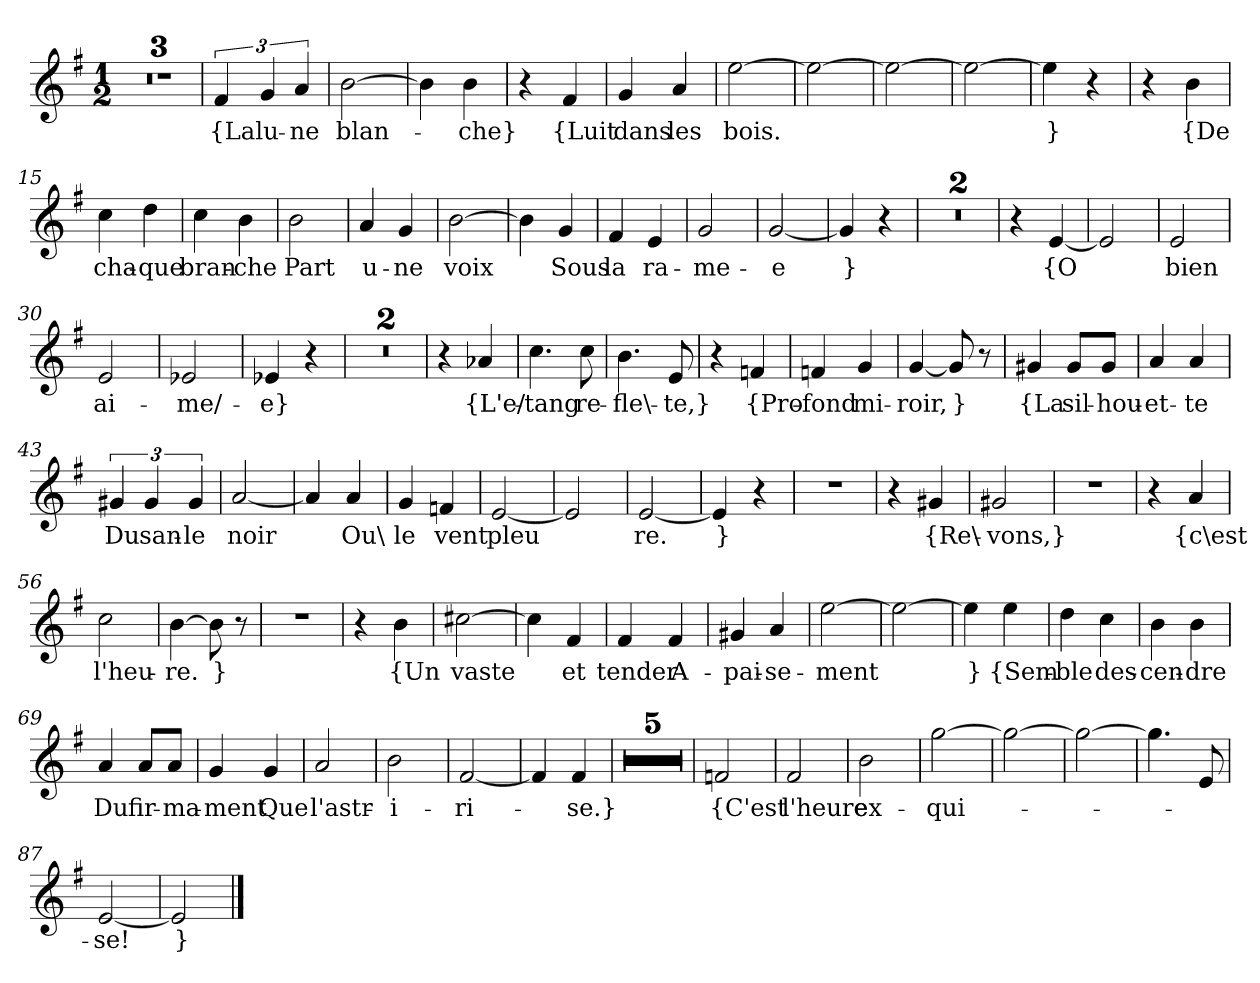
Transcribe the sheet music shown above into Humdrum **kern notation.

**kern	**text
*part1	*part1
*staff1	*staff1
*clefG2	*
*k[f#]	*
*M1/2	*
=1	=1
2r	.
=2	=2
2r	.
=3	=3
2r	.
=4	=4
6f#	{La
6g	lu-
6a	-ne
=5	=5
[2b	blan-
=6	=6
4b]	.
4b	-che}
=7	=7
4r	.
4f#	{Luit
=8	=8
4g	dans
4a	les
=9	=9
[2ee	bois.
=10	=10
2ee_	.
=11	=11
2ee_	.
=12	=12
2ee_	.
=13	=13
4ee]	}
4r	.
=14	=14
4r	.
4b	{De
=15	=15
4cc	cha-
4dd	-que
=16	=16
4cc	bran-
4b	-che
=17	=17
2b	Part
=18	=18
4a	u-
4g	-ne
=19	=19
[2b	voix
=20	=20
4b]	.
4g	Sous
=21	=21
4f#	la
4e	ra-
=22	=22
2g	me-
=23	=23
[2g	-e
=24	=24
4g]	}
4r	.
=25	=25
2r	.
=26	=26
2r	.
=27	=27
4r	.
[4e	{O
=28	=28
2e]	.
=29	=29
2e	bien
=30	=30
2e	ai-
=31	=31
2e-X	-me/-
=32	=32
4e-X	-e}
4r	.
=33	=33
2r	.
=34	=34
2r	.
=35	=35
4r	.
4a-X	{L'e/-
=36	=36
4.cc	-tang
8cc	re-
=37	=37
4.b	-fle\-
8e	-te,}
=38	=38
4r	.
4fn	{Pro-
=39	=39
4fn	-fond
4g	mi-
=40	=40
[4g	-roir,
8g]	}
8r	.
=41	=41
4g#X	{La
8g#/L	sil-
8g#/J	-hou-
=42	=42
4a	-et-
4a	-te
=43	=43
6g#X	Du
6g#	san-
6g#	-le
=44	=44
[2a	noir
=45	=45
4a]	.
4a	Ou\
=46	=46
4g	le
4fn	vent
=47	=47
[2e	pleu
=48	=48
2e]	.
=49	=49
[2e	-re.
=50	=50
4e]	}
4r	.
=51	=51
2r	.
=52	=52
4r	.
4g#X	{Re\-
=53	=53
2g#X	-vons,}
=54	=54
2r	.
=55	=55
4r	.
4a	{c\est
=56	=56
2cc	l'heu-
=57	=57
[4b	-re.
8b]	}
8r	.
=58	=58
2r	.
=59	=59
4r	.
4b	{Un
=60	=60
[2cc#X	vaste
=61	=61
4cc#]	.
4f#	et
=62	=62
4f#	tender
4f#	A-
=63	=63
4g#X	-pai-
4a	-se-
=64	=64
[2ee	-ment
=65	=65
2ee_	.
=66	=66
4ee]	}
4ee	{Sem-
=67	=67
4dd	-ble
4cc	des-
=68	=68
4b	-cen-
4b	-dre
=69	=69
4a	Du
8a/L	fir-
8a/J	-ma-
=70	=70
4g	-ment
4g	Que
=71	=71
2a	l'astr-
=72	=72
2b	-i-
=73	=73
[2f#	-ri-
=74	=74
4f#]	.
4f#	-se.}
=75	=75
2r	.
=76	=76
2r	.
=77	=77
2r	.
=78	=78
2r	.
=79	=79
2r	.
=80	=80
2fn	{C'est
=81	=81
2f#	l'heure
=82	=82
2b	ex-
=83	=83
[2gg	-qui-
=84	=84
2gg_	.
=85	=85
2gg_	.
=86	=86
4.gg]	.
8e	.
=87	=87
[2e	-se!
=88	=88
2e]	}
==	==
*-	*-
